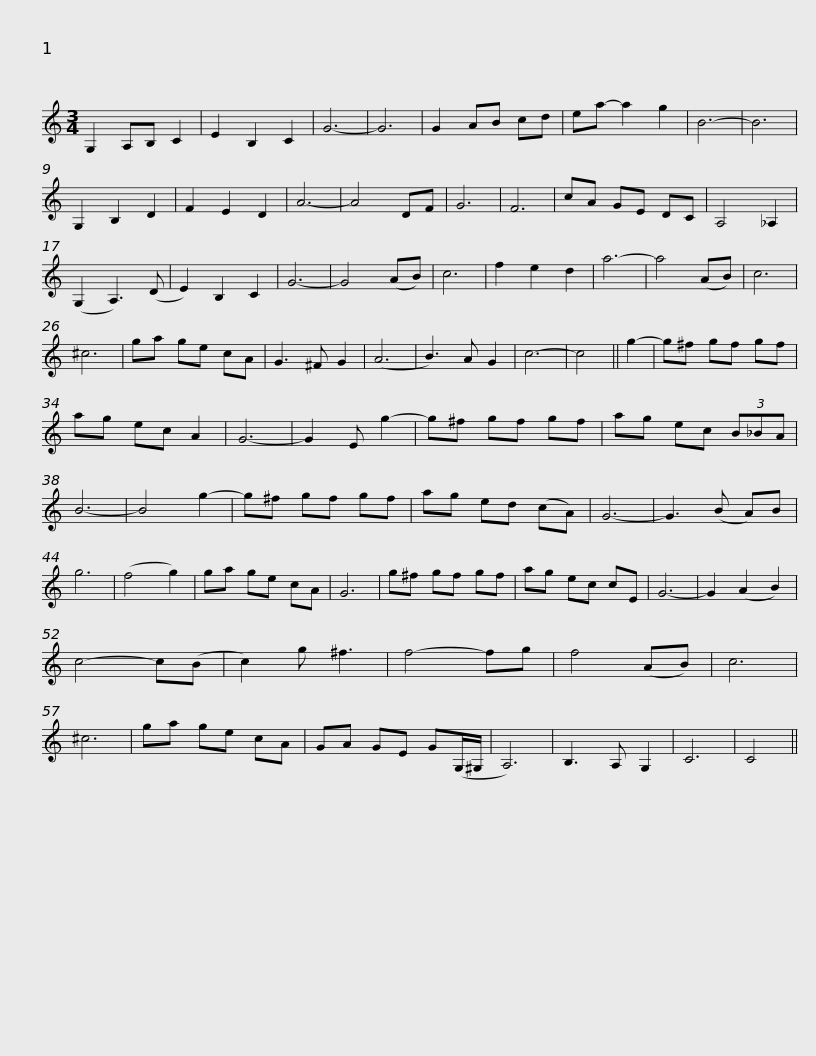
X:1
L:1/8
M:3/4
I:linebreak $
K:C
V:1 treble
V:1
 G,2 A,B, C2 | E2 B,2 C2 | G6- | G6 | G2 AB cd | %5
 ea- a2 g2 | B6- | B6 | G,2 B,2 D2 | F2 E2 D2 | %10
 A6- | A4 DF | G6 |$ F6 | cA GE DC | %15
 A,4 _A,2 | (G,2 A,3) (D | E2) B,2 C2 | G6- | G4 (AB) | %20
 c6 | f2 e2 d2 | a6- | a4 (AB) | c6 | %25
 ^c6 |$ ga ge cA | G3 ^F G2 | (A6 | B3) A G2 | %30
 c6- | c4 || g2- | g^f gf gf | ag ec A2 | %35
 G6- | G2 E g2- |$ g^f gf gf | ag ec (3B_BA | B6- | %40
 B4 g2- | g^f gf gf | ag ed (cA) | G6- | G3 (B A)B | %45
 g6 | (f4 g2) |$ ga ge cA | G6 | g^f gf gf | %50
 ag ec cE | G6- | G2 (A2 B2) | c4- c(B | c2) g ^f3 | %55
 f4- fg | f4 (AB) | c6 |$ ^c6 | ga ge cA | %60
 GA GE G(G,/^G,/ | A,6) | B,3 A, G,2 | C6 | C4 || %65
